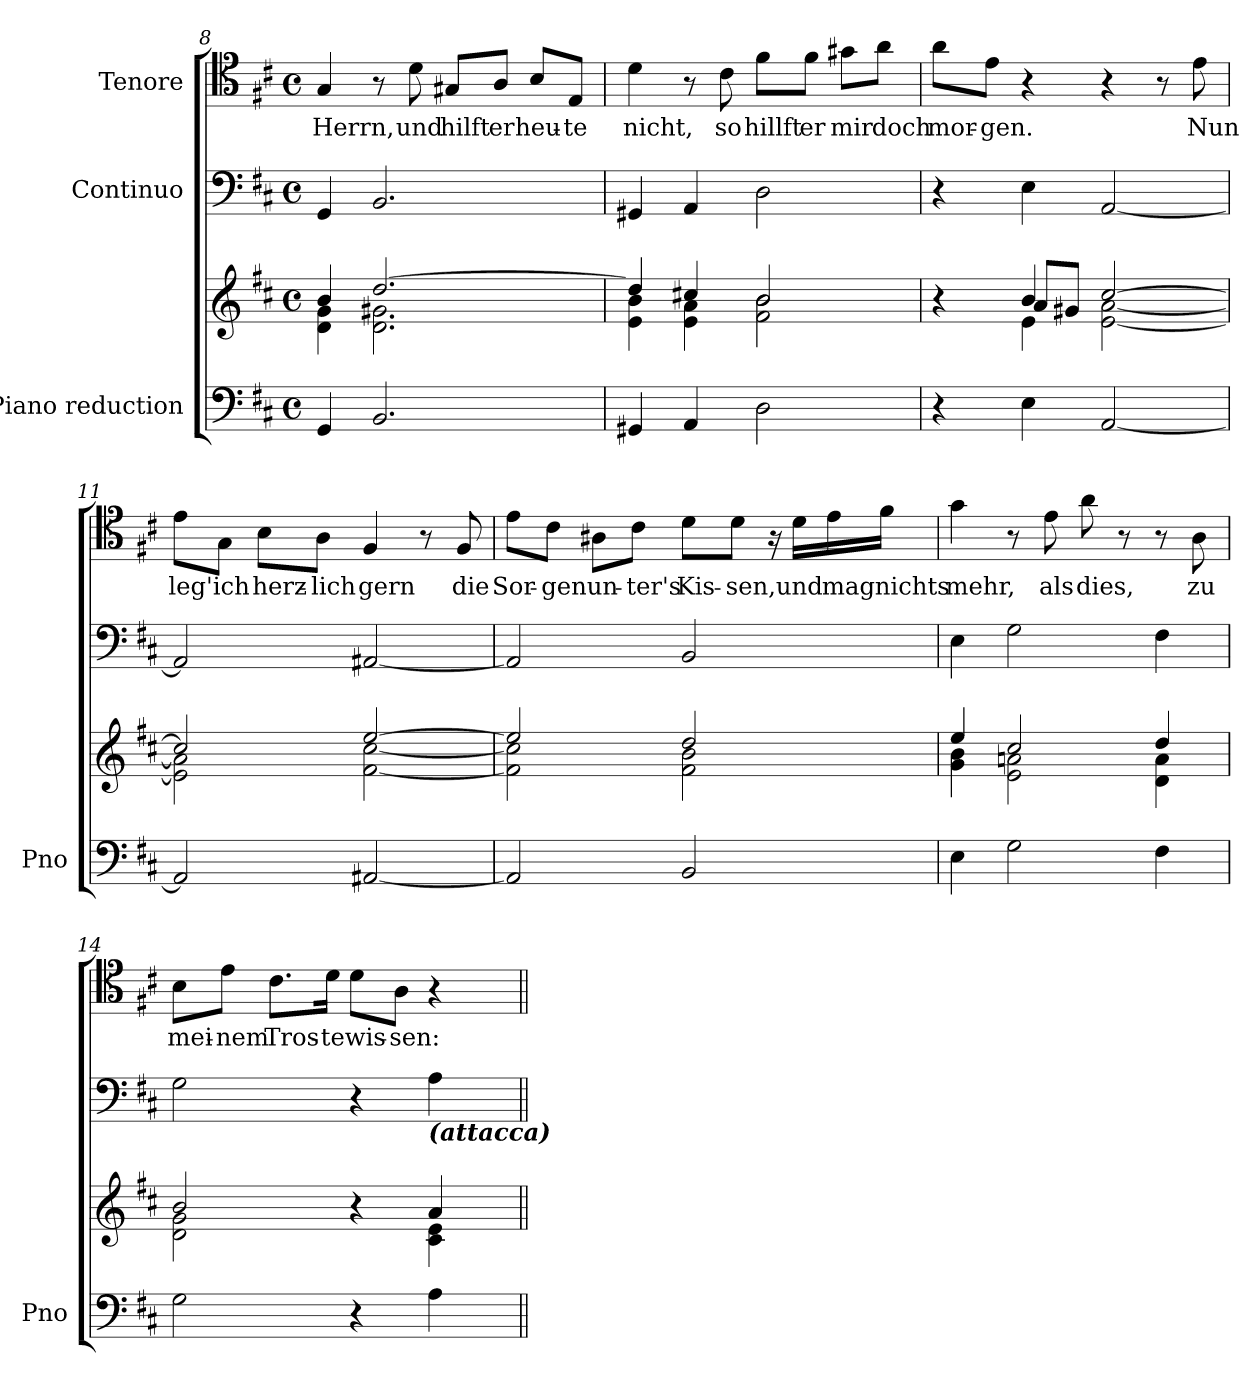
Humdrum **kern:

**kern	**kern	**kern	**kern	**text
*part3	*part3	*part2	*part1	*part1
*staff4	*staff3	*staff2	*staff1	*staff1
*I"Piano reduction	*	*I"Continuo	*I"Tenore	*
*I'Pno	*	*	*	*
*clefF4	*clefG2	*clefF4	*clefC4	*
*k[f#c#]	*k[f#c#]	*k[f#c#]	*k[f#c#]	*
*M4/4	*M4/4	*M4/4	*M4/4	*
*met(c)	*met(c)	*met(c)	*met(c)	*
=8	=8	=8	=8	=8
*	*^	*	*	*
!	!	!	!	!	!LO:LY:b
4GG/	4b/	4d\ 4g\	4GG/	4G/	Herrn,
2.BB/	[2.dd/	2.d\ 2.g#X\	2.BB/	8r	.
!	!	!	!	!	!LO:LY:b
.	.	.	.	8d\	und
!	!	!	!	!	!LO:LY:b
.	.	.	.	8G#X/L	hilft
!	!	!	!	!	!LO:LY:b
.	.	.	.	8A/J	er
!	!	!	!	!	!LO:LY:b
.	.	.	.	8B/L	heu-
!	!	!	!	!	!LO:LY:b
.	.	.	.	8E/J	-te
=9	=9	=9	=9	=9	=9
!	!	!	!	!	!LO:LY:b
4GG#X/	4dd/]	4e\ 4b\	4GG#X/	4d\	nicht,
4AA/	4cc#X/	4e\ 4a\	4AA/	8r	.
!	!	!	!	!	!LO:LY:b
.	.	.	.	8c#\	so
!	!	!	!	!	!LO:LY:b
2D\	2b/	2f#\ 2b\	2D\	8f#\L	hillft
!	!	!	!	!	!LO:LY:b
.	.	.	.	8f#\J	er
!	!	!	!	!	!LO:LY:b
.	.	.	.	8g#X\L	mir
!	!	!	!	!	!LO:LY:b
.	.	.	.	8a\J	doch
=10	=10	=10	=10	=10	=10
*	*	*^	*	*	*
!	!	!	!	!	!	!LO:LY:b
4r	4r	4ryy	4ryy	4r	8a\L	mor-
!	!	!	!	!	!	!LO:LY:b
.	.	.	.	.	8e\J	-gen.
4E\	4b/	4e\	8a/L	4E\	4r	.
.	.	.	8g#X/J	.	.	.
[2AA/	[2cc#/	[2e\ [2a\	2ryy	[2AA/	4r	.
.	.	.	.	.	8r	.
!	!	!	!	!	!	!LO:LY:b
.	.	.	.	.	8e\	Nun
*	*	*v	*v	*	*	*
!!LO:LB:g=z
=11	=11	=11	=11	=11	=11
!	!	!	!	!	!LO:LY:b
2AA/]	2cc#/]	2e\] 2a\]	2AA/]	8e\L	leg'
!	!	!	!	!	!LO:LY:b
.	.	.	.	8G\J	ich
!	!	!	!	!	!LO:LY:b
.	.	.	.	8B\L	herz-
!	!	!	!	!	!LO:LY:b
.	.	.	.	8A\J	-lich
!	!	!	!	!	!LO:LY:b
[2AA#X/	[2ee/	[2f#\ [2cc#\	[2AA#X/	4F#/	gern
.	.	.	.	8r	.
!	!	!	!	!	!LO:LY:b
.	.	.	.	8F#/	die
=12	=12	=12	=12	=12	=12
!	!	!	!	!	!LO:LY:b
2AA#/]	2ee/]	2f#\] 2cc#\]	2AA#/]	8e\L	Sor-
!	!	!	!	!	!LO:LY:b
.	.	.	.	8c#\J	-gen
!	!	!	!	!	!LO:LY:b
.	.	.	.	8A#X\L	un-
!	!	!	!	!	!LO:LY:b
.	.	.	.	8c#\J	-ter's
!	!	!	!	!	!LO:LY:b
2BB/	2dd/	2f#\ 2b\	2BB/	8d\L	Kis-
!	!	!	!	!	!LO:LY:b
.	.	.	.	8d\J	-sen,
.	.	.	.	16r	.
!	!	!	!	!	!LO:LY:b
.	.	.	.	16d\LL	und
!	!	!	!	!	!LO:LY:b
.	.	.	.	16e\	mag
!	!	!	!	!	!LO:LY:b
.	.	.	.	16f#\JJ	nichts
=13	=13	=13	=13	=13	=13
!	!	!	!	!	!LO:LY:b
4E\	4ee/	4g\ 4b\	4E\	4g\	mehr,
2G\	2cc#/	2e\ 2an\	2G\	8r	.
!	!	!	!	!	!LO:LY:b
.	.	.	.	8e\	als
!	!	!	!	!	!LO:LY:b
.	.	.	.	8a\	dies,
.	.	.	.	8r	.
4F#\	4dd/	4d\ 4a\	4F#\	8r	.
!	!	!	!	!	!LO:LY:b
.	.	.	.	8A\	zu
=14	=14	=14	=14	=14	=14
!	!	!	!	!	!LO:LY:b
2G\	2b/	2d\ 2g\	2G\	8B\L	mei-
!	!	!	!	!	!LO:LY:b
.	.	.	.	8e\J	-nem
!	!	!	!	!	!LO:LY:b
.	.	.	.	8.c#\L	Tros-
!	!	!	!	!	!LO:LY:b
.	.	.	.	16d\Jk	-te
!	!	!	!	!	!LO:LY:b
4r	4r	4ryy	4r	8d\L	wis-
!	!	!	!	!	!LO:LY:b
.	.	.	.	8A\J	-sen:
!	!	!	!LO:TX:b:Bi:t=(attacca)	!	!
4A\	4a/	4c#\ 4e\	4A\	4r	.
*	*v	*v	*	*	*
=||	=||	=||	=||	=||
*-	*-	*-	*-	*-
